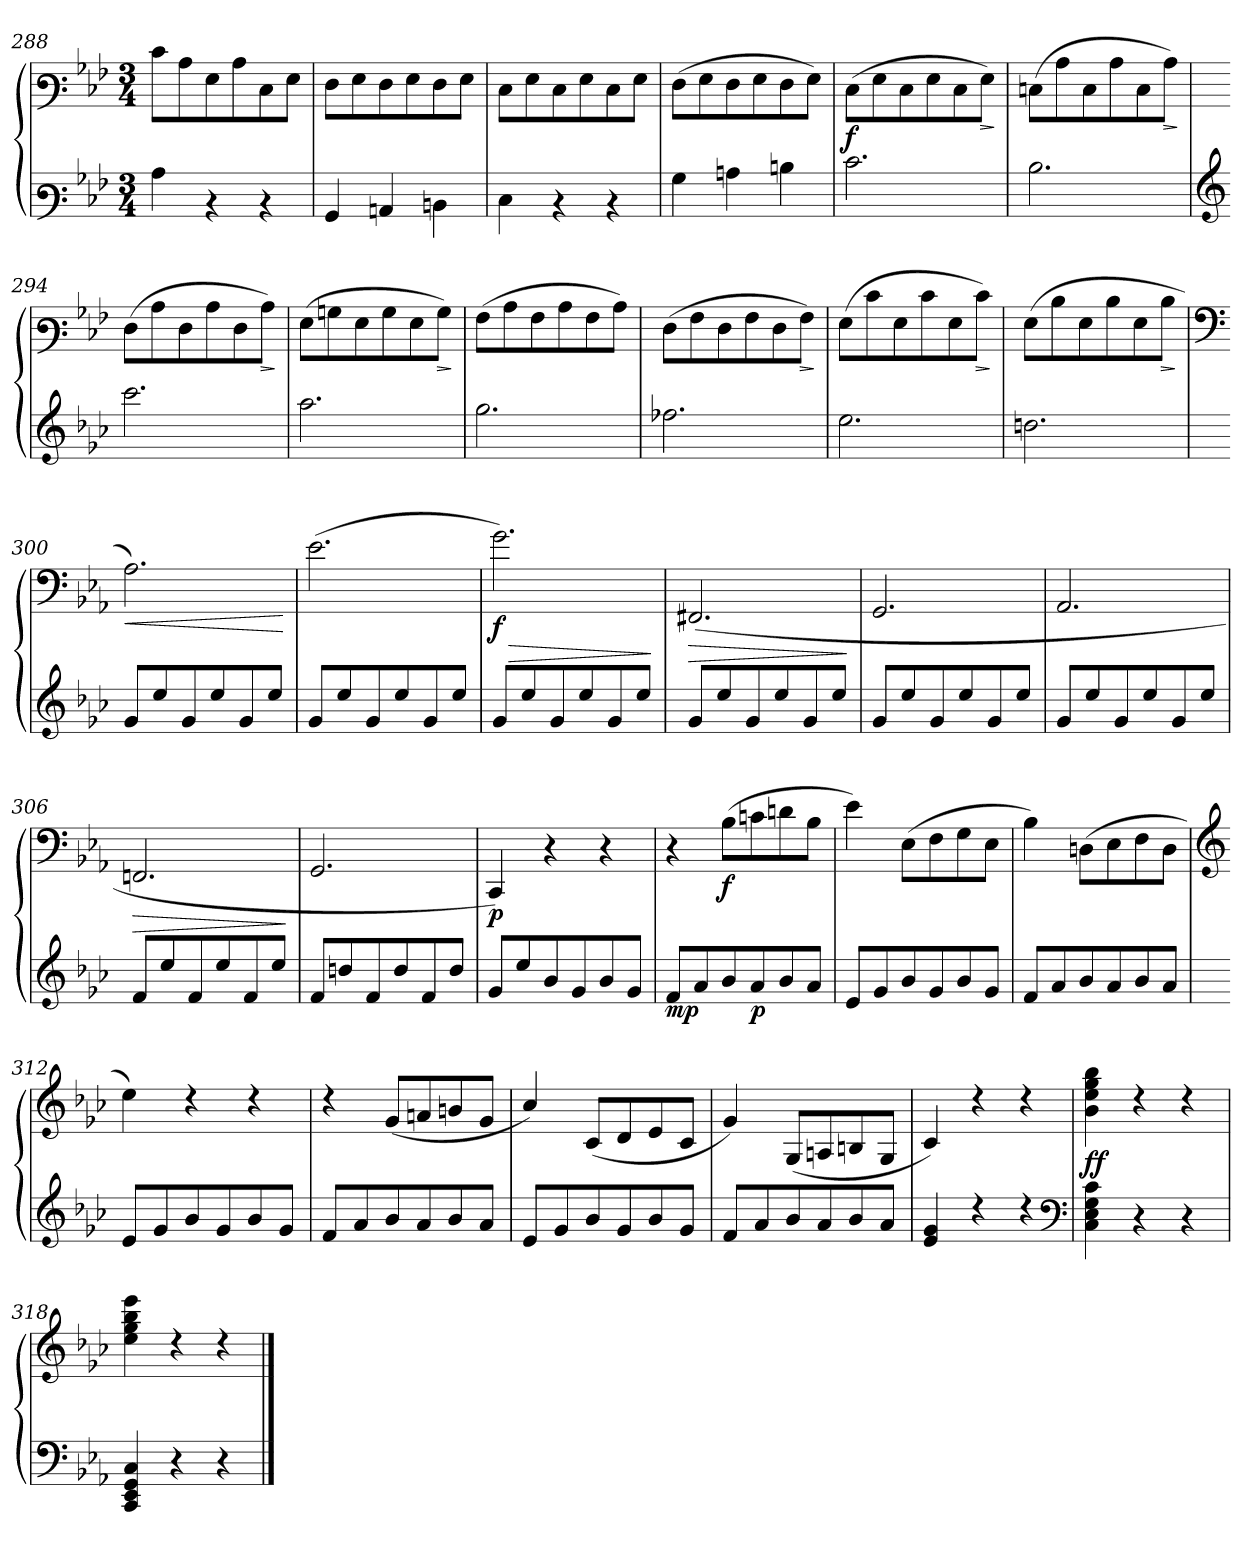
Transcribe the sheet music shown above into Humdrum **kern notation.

**kern	**kern	**dynam
*part1	*part1	*part1
*staff2	*staff1	*staff1/2
!!LO:PB:g=z
*clefF3	*clefF3	*
*k[b-e-a-]	*k[b-e-a-]	*
*M3/4	*M3/4	*
=288	=288	=288
4c\	8e-\L	.
.	8c\	.
4rD	8G\	.
.	8c\	.
4rD	8E-\	.
.	8G\J	.
=289	=289	=289
4BB-/	8F\L	.
.	8G\	.
4Cn/	8F\	.
.	8G\	.
4Dn\	8F\	.
.	8G\J	.
=290	=290	=290
4E-\	8E-\L	.
.	8G\	.
4rD	8E-\	.
.	8G\	.
4rD	8E-\	.
.	8G\J	.
=291	=291	=291
4B-\	(>8F\L	.
.	8G\	.
4cn\	8F\	.
.	8G\	.
4dn\	8F\	.
.	8G\J)	.
=292	=292	=292
!	!	!LO:DY:b
2.e-\	(>8E-\L	f
.	8G\	.
.	8E-\	.
.	8G\	.
.	8E-\	.
!	!	!LO:HP:b
.	8G\J)	>
.	.	]
=293	=293	=293
2.d\	(>8En\L	.
.	8c\	.
.	8E\	.
.	8c\	.
.	8E\	.
!	!	!LO:HP:b
.	8c\J)	>
.	.	]
!!LO:LB:g=z
=294	=294	=294
*clefG3	*	*
2.aa-\	(>8F\L	.
.	8c\	.
.	8F\	.
.	8c\	.
.	8F\	.
!	!	!LO:HP:b
.	8c\J)	>
.	.	]
=295	=295	=295
2.ff\	(>8G\L	.
.	8Bn\	.
.	8G\	.
.	8B\	.
.	8G\	.
!	!	!LO:HP:b
.	8B\J)	>
.	.	]
=296	=296	=296
2.ee-\	(>8A-\L	.
.	8c\	.
.	8A-\	.
.	8c\	.
.	8A-\	.
.	8c\J)	.
=297	=297	=297
2.dd-X\	(>8F\L	.
.	8A-\	.
.	8F\	.
.	8A-\	.
.	8F\	.
!	!	!LO:HP:b
.	8A-\J)	>
.	.	]
=298	=298	=298
2.cc\	(>8G\L	.
.	8e-\	.
.	8G\	.
.	8e-\	.
.	8G\	.
!	!	!LO:HP:b
.	8e-\J)	>
.	.	]
=299	=299	=299
2.bn\	(>8G\L	.
.	8d\	.
.	8G\	.
.	8d\	.
.	8G\	.
!	!	!LO:HP:b
.	8d\J	>
.	.	]
!!LO:LB:g=z
=300	=300	=300
*	*clefF4	*
!	!	!LO:HP:b
8e-/L	2.A-\)	<
8cc/	.	.
8e-/	.	.
8cc/	.	.
8e-/	.	.
8cc/J	.	.
.	.	[
=301	=301	=301
8e-/L	(>2.e-\	.
8cc/	.	.
8e-/	.	.
8cc/	.	.
8e-/	.	.
8cc/J	.	.
=302	=302	=302
!	!	!LO:HP:b
!	!	!LO:DY:n=1:b
8e-/L	2.g\)	> f
8cc/	.	.
8e-/	.	.
8cc/	.	.
8e-/	.	.
8cc/J	.	.
.	.	]
=303	=303	=303
!	!	!LO:HP:b
8e-/L	(>2.FF#X/	>
8cc/	.	.
8e-/	.	.
8cc/	.	.
8e-/	.	.
8cc/J	.	.
.	.	]
=304	=304	=304
8e-/L	2.GG/	.
8cc/	.	.
8e-/	.	.
8cc/	.	.
8e-/	.	.
8cc/J	.	.
=305	=305	=305
8e-/L	2.AA-/	.
8cc/	.	.
8e-/	.	.
8cc/	.	.
8e-/	.	.
8cc/J	.	.
!!LO:LB:g=z
=306	=306	=306
!	!	!LO:HP:b
8d/L	2.FFn/	>
8cc/	.	.
8d/	.	.
8cc/	.	.
8d/	.	.
8cc/J	.	.
.	.	]
=307	=307	=307
8d/L	2.GG/	.
8bn/	.	.
8d/	.	.
8b/	.	.
8d/	.	.
8b/J	.	.
=308	=308	=308
!	!	!LO:DY:b
8e-/L	4CC/)	p
8cc/	.	.
8g/	4r	.
8e-/	.	.
8g/	4r	.
8e-/J	.	.
=309	=309	=309
!	!	!LO:DY:b=2
8d/L	4r	mp
8f/	.	.
!	!	!LO:DY:b
8g/	(>8B-\L	f
!	!	!LO:DY:b=2
8f/	8cn\	p
8g/	8dn\	.
8f/J	8B-\J	.
=310	=310	=310
8c/L	4e-\)	.
8e-/	.	.
8g/	(>8E-\L	.
8e-/	8F\	.
8g/	8G\	.
8e-/J	8E-\J	.
=311	=311	=311
8d/L	4B-\)	.
8f/	.	.
8g/	(>8Dn\L	.
8f/	8E-\	.
8g/	8F\	.
8f/J	8D\J	.
!!LO:LB:g=z
=312	=312	=312
*	*clefG3	*
8c/L	4cc\)	.
8e-/	.	.
8g/	4rb	.
8e-/	.	.
8g/	4rb	.
8e-/J	.	.
=313	=313	=313
8d/L	4rb	.
8f/	.	.
8g/	(<8e-/L	.
8f/	8fn/	.
8g/	8gn/	.
8f/J	8e-/J	.
=314	=314	=314
8c/L	4a-/)	.
8e-/	.	.
8g/	(<8A-/L	.
8e-/	8B-/	.
8g/	8c/	.
8e-/J	8A-/J	.
=315	=315	=315
8d/L	4e-/)	.
8f/	.	.
8g/	(<8E-/L	.
8f/	8Fn/	.
8g/	8Gn/	.
8f/J	8E-/J	.
=316	=316	=316
4c/ 4e-/	4A-/)	.
4rb	4rb	.
4rb	4rb	.
*clefF4	*	*
=317	=317	=317
!	!	!LO:DY:b
!	!	!LO:DY:n=1:b
4C\ 4E-\ 4G\ 4c\	4g\ 4cc\ 4ee-\ 4gg\	f f
4r	4rb	.
4r	4rb	.
=318	=318	=318
4CC/ 4EE-/ 4GG/ 4C/	4cc\ 4ee-\ 4gg\ 4ccc\	.
4r	4rb	.
4r	4rb	.
==	==	==
*-	*-	*-
